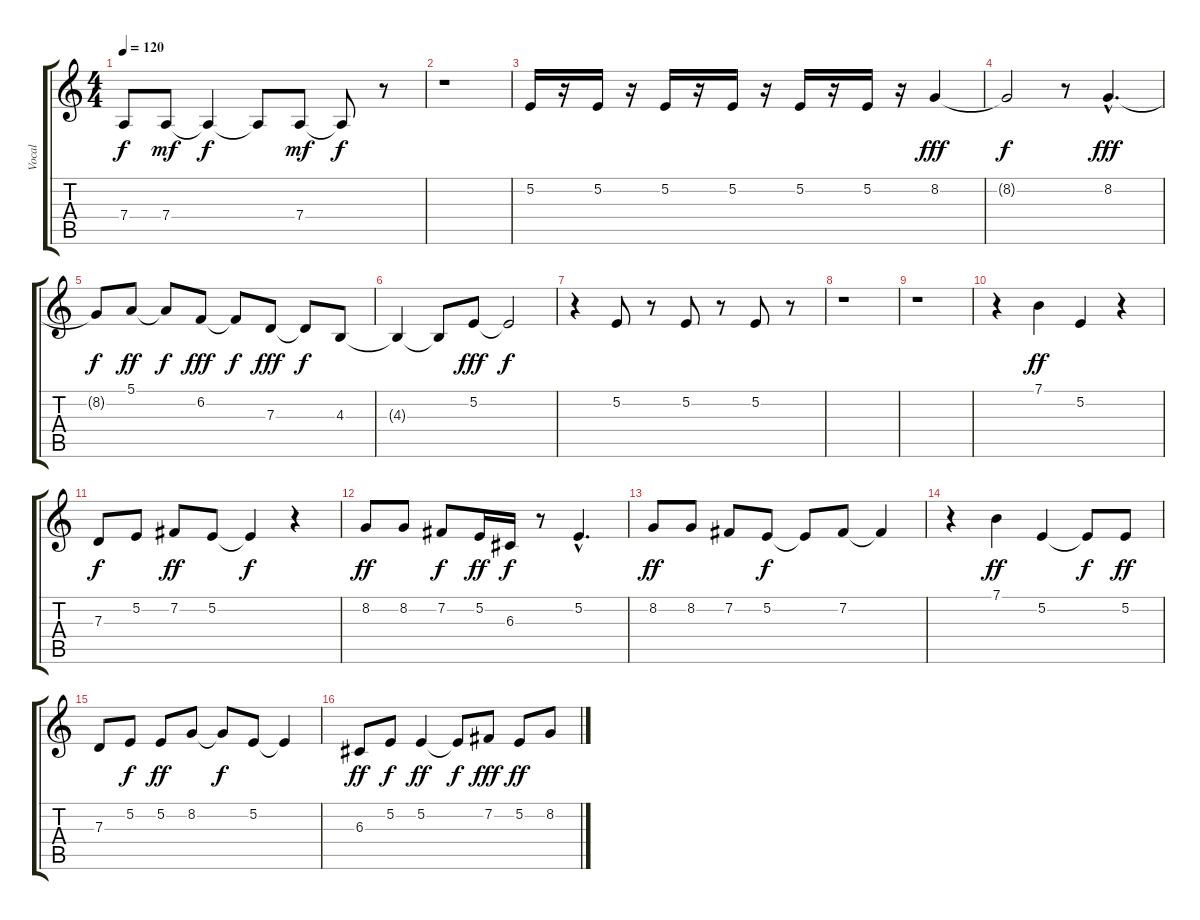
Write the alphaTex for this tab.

\track ("Vocal" "Vocal") {instrument violin}
\staff {score tabs}
\tuning (E4 B3 G3 D3 A2 E2) {hide}
\ts (4 4)
\tempo 120
\clef g2
\ks c
7.4{t}.8{dy f} 7.4.8{dy mf} 7.4{t}.4{dy f} 7.4{t}.8 7.4.8{dy mf} 7.4{t}.8{dy f} r.8 |
r.1 |
5.2.16 r.16 5.2.16 r.16 5.2.16 r.16 5.2.16 r.16 5.2.16 r.16 5.2.16 r.16 8.2.4{dy fff} |
8.2{t}.2{dy f} r.8 8.2{hac}.4{d dy fff} |
8.2{t}.8{dy f} 5.1.8{dy ff} 5.1{t}.8{dy f} 6.2.8{dy fff} 6.2{t}.8{dy f} 7.3.8{dy fff} 7.3{t}.8{dy f} 4.3.8 |
4.3{t}.4 4.3{t}.8 5.2.8{dy fff} 5.2{t}.2{dy f} |
r.4 5.2.8 r.8 5.2.8 r.8 5.2.8 r.8 |
r.1 |
r.1 |
r.4 7.1.4{dy ff} 5.2.4 r.4 |
7.3.8{dy f} 5.2.8 7.2.8{dy ff} 5.2.8 5.2{t}.4{dy f} r.4 |
8.2.8{dy ff} 8.2.8 7.2.8{dy f} 5.2.16{dy ff} 6.3.16{dy f} r.8 5.2{hac}.4{d} |
8.2.8{dy ff} 8.2.8 7.2.8 5.2.8{dy f} 5.2{t}.8 7.2.8 7.2{t}.4 |
r.4 7.1.4{dy ff} 5.2.4 5.2{t}.8{dy f} 5.2.8{dy ff} |
7.3.8 5.2.8{dy f} 5.2.8{dy ff} 8.2.8 8.2{t}.8{dy f} 5.2.8 5.2{t}.4 |
6.3.8{dy ff} 5.2.8{dy f} 5.2.4{dy ff} 5.2{t}.8{dy f} 7.2.8{dy fff} 5.2.8{dy ff} 8.2.8
